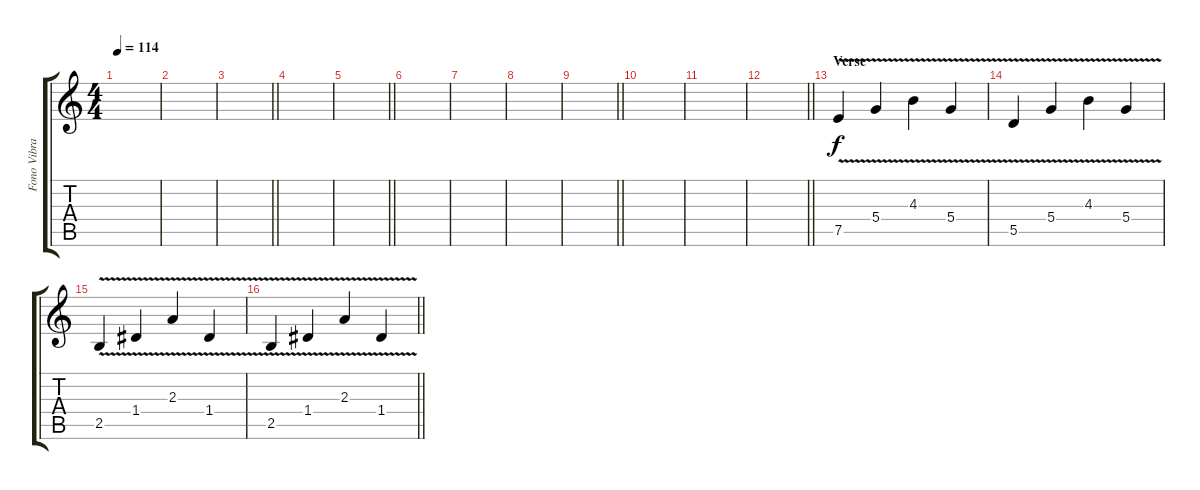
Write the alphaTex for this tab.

\track ("Fono Vibrato Guitar" "Fono Vibra") {instrument electricguitarclean}
\staff {score tabs}
\tuning (E4 B3 G3 D3 A2 E2) {hide}
\ts (4 4)
\tempo 114
\clef g2
\ks c
|
|
\barLineRight lightlight
|
|
\barLineRight lightlight
|
|
|
|
\barLineRight lightlight
|
|
|
\barLineRight lightlight
|
\section ("" "Verse")
7.5{v}.4 5.4{v}.4 4.3{v}.4 5.4{v}.4 |
5.5{v}.4 5.4{v}.4 4.3{v}.4 5.4{v}.4 |
2.5{v}.4 1.4{v}.4 2.3{v}.4 1.4{v}.4 |
\barLineRight lightlight
2.5{v}.4 1.4{v}.4 2.3{v}.4 1.4{v}.4
